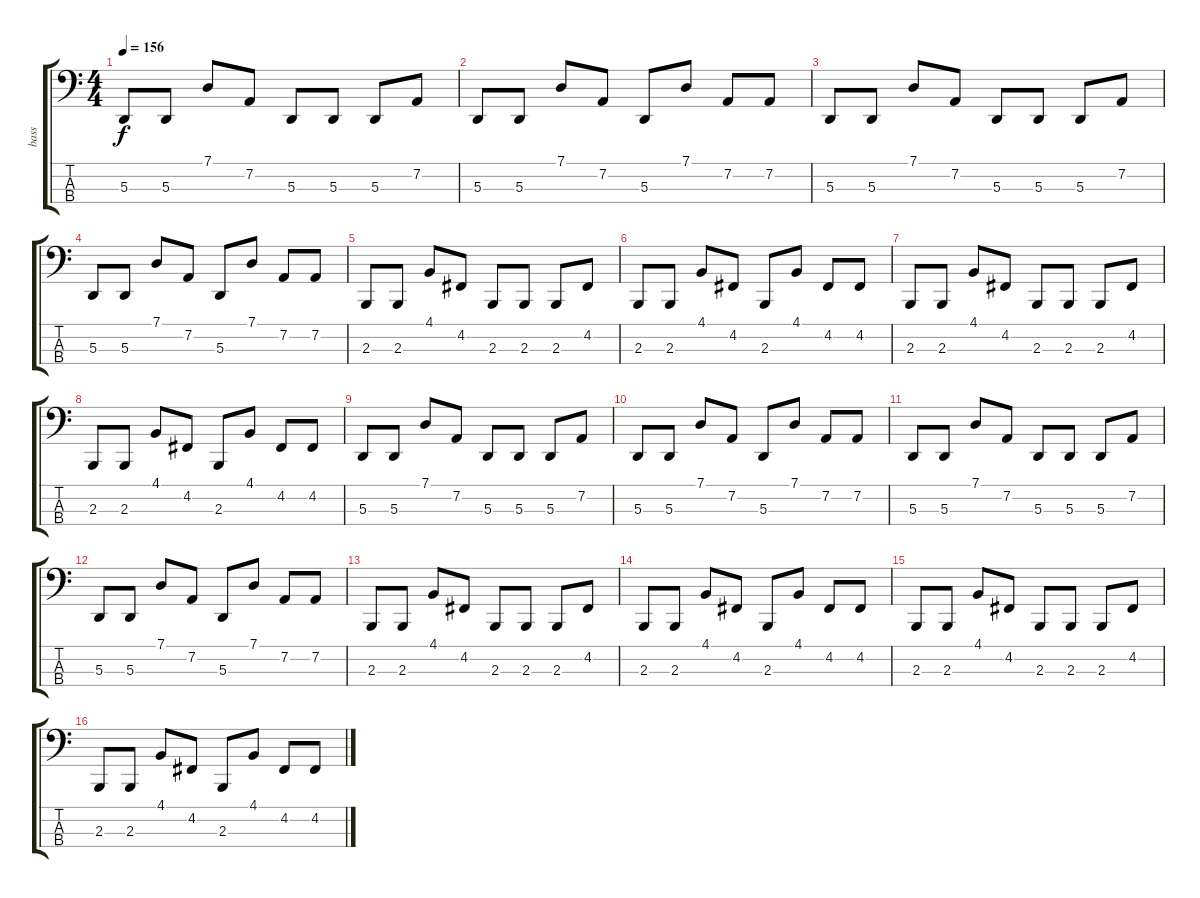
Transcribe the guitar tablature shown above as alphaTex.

\track ("bass" "bass") {instrument lead2sawtooth}
\staff {score tabs}
\tuning (G2 D2 A1 E1) {hide}
\ts (4 4)
\tempo 156
\clef f4
\ks c
5.3.8{dy f} 5.3.8 7.1.8 7.2.8 5.3.8 5.3.8 5.3.8 7.2.8 |
5.3.8 5.3.8 7.1.8 7.2.8 5.3.8 7.1.8 7.2.8 7.2.8 |
5.3.8 5.3.8 7.1.8 7.2.8 5.3.8 5.3.8 5.3.8 7.2.8 |
5.3.8 5.3.8 7.1.8 7.2.8 5.3.8 7.1.8 7.2.8 7.2.8 |
2.3.8 2.3.8 4.1.8 4.2.8 2.3.8 2.3.8 2.3.8 4.2.8 |
2.3.8 2.3.8 4.1.8 4.2.8 2.3.8 4.1.8 4.2.8 4.2.8 |
2.3.8 2.3.8 4.1.8 4.2.8 2.3.8 2.3.8 2.3.8 4.2.8 |
2.3.8 2.3.8 4.1.8 4.2.8 2.3.8 4.1.8 4.2.8 4.2.8 |
5.3.8 5.3.8 7.1.8 7.2.8 5.3.8 5.3.8 5.3.8 7.2.8 |
5.3.8 5.3.8 7.1.8 7.2.8 5.3.8 7.1.8 7.2.8 7.2.8 |
5.3.8 5.3.8 7.1.8 7.2.8 5.3.8 5.3.8 5.3.8 7.2.8 |
5.3.8 5.3.8 7.1.8 7.2.8 5.3.8 7.1.8 7.2.8 7.2.8 |
2.3.8 2.3.8 4.1.8 4.2.8 2.3.8 2.3.8 2.3.8 4.2.8 |
2.3.8 2.3.8 4.1.8 4.2.8 2.3.8 4.1.8 4.2.8 4.2.8 |
2.3.8 2.3.8 4.1.8 4.2.8 2.3.8 2.3.8 2.3.8 4.2.8 |
2.3.8 2.3.8 4.1.8 4.2.8 2.3.8 4.1.8 4.2.8 4.2.8
